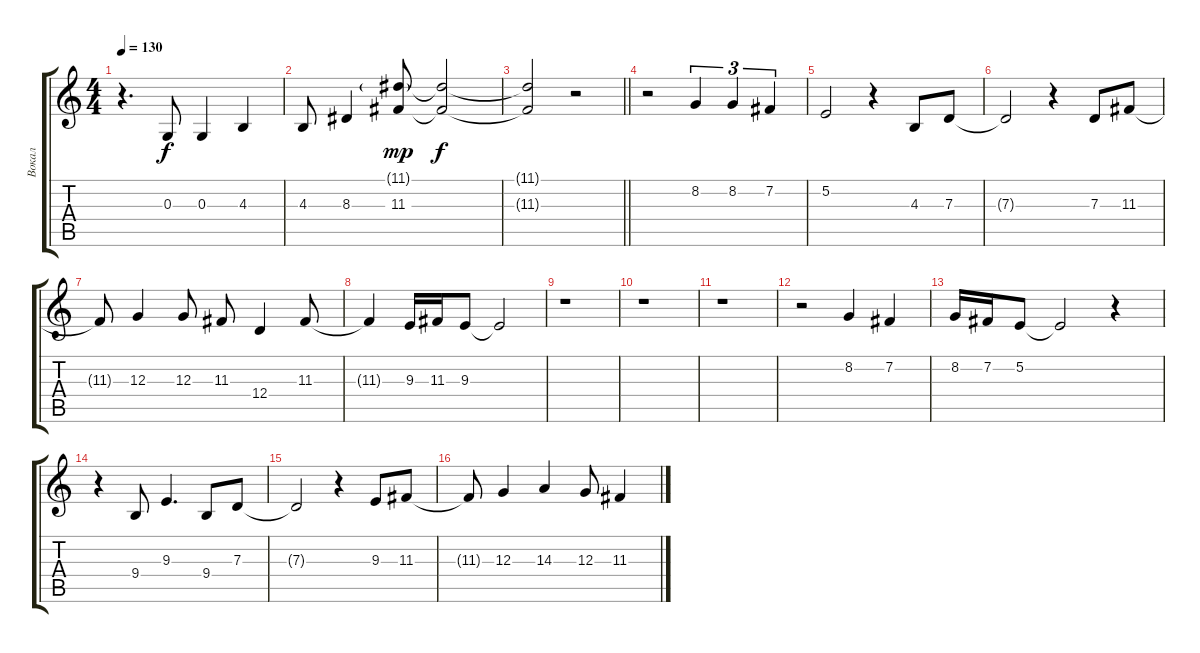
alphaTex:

\track ("Вокал" "Вокал") {instrument oboe}
\staff {score tabs}
\tuning (E4 B3 G3 D3 A2 E2) {hide}
\ts (4 4)
\tempo 130
\clef g2
\ks c
r.4{d dy mp} 0.3.8{dy f} 0.3.4 4.3.4 |
4.3.8 8.3.4 (11.1{g} 11.3).8{dy mp} (11.1{t} 11.3{t}).2{dy f} |
\barLineRight lightlight
(11.1{t} 11.3{t}).2 r.2 |
r.2 8.2.4{tu (3 2)} 8.2.4{tu (3 2)} 7.2.4{tu (3 2)} |
5.2.2 r.4 4.3.8 7.3.8 |
7.3{t}.2 r.4 7.3.8 11.3.8 |
11.3{t}.8 12.3.4 12.3.8 11.3.8 12.4.4 11.3.8 |
11.3{t}.4 9.3.16 11.3.16 9.3.8 9.3{t}.2 |
r.1 |
r.1 |
r.1 |
r.2 8.2.4 7.2.4 |
8.2.16 7.2.16 5.2.8 5.2{t}.2 r.4 |
r.4 9.4.8 9.3.4{d} 9.4.8 7.3.8 |
7.3{t}.2 r.4 9.3.8 11.3.8 |
11.3{t}.8 12.3.4 14.3.4 12.3.8 11.3.4
